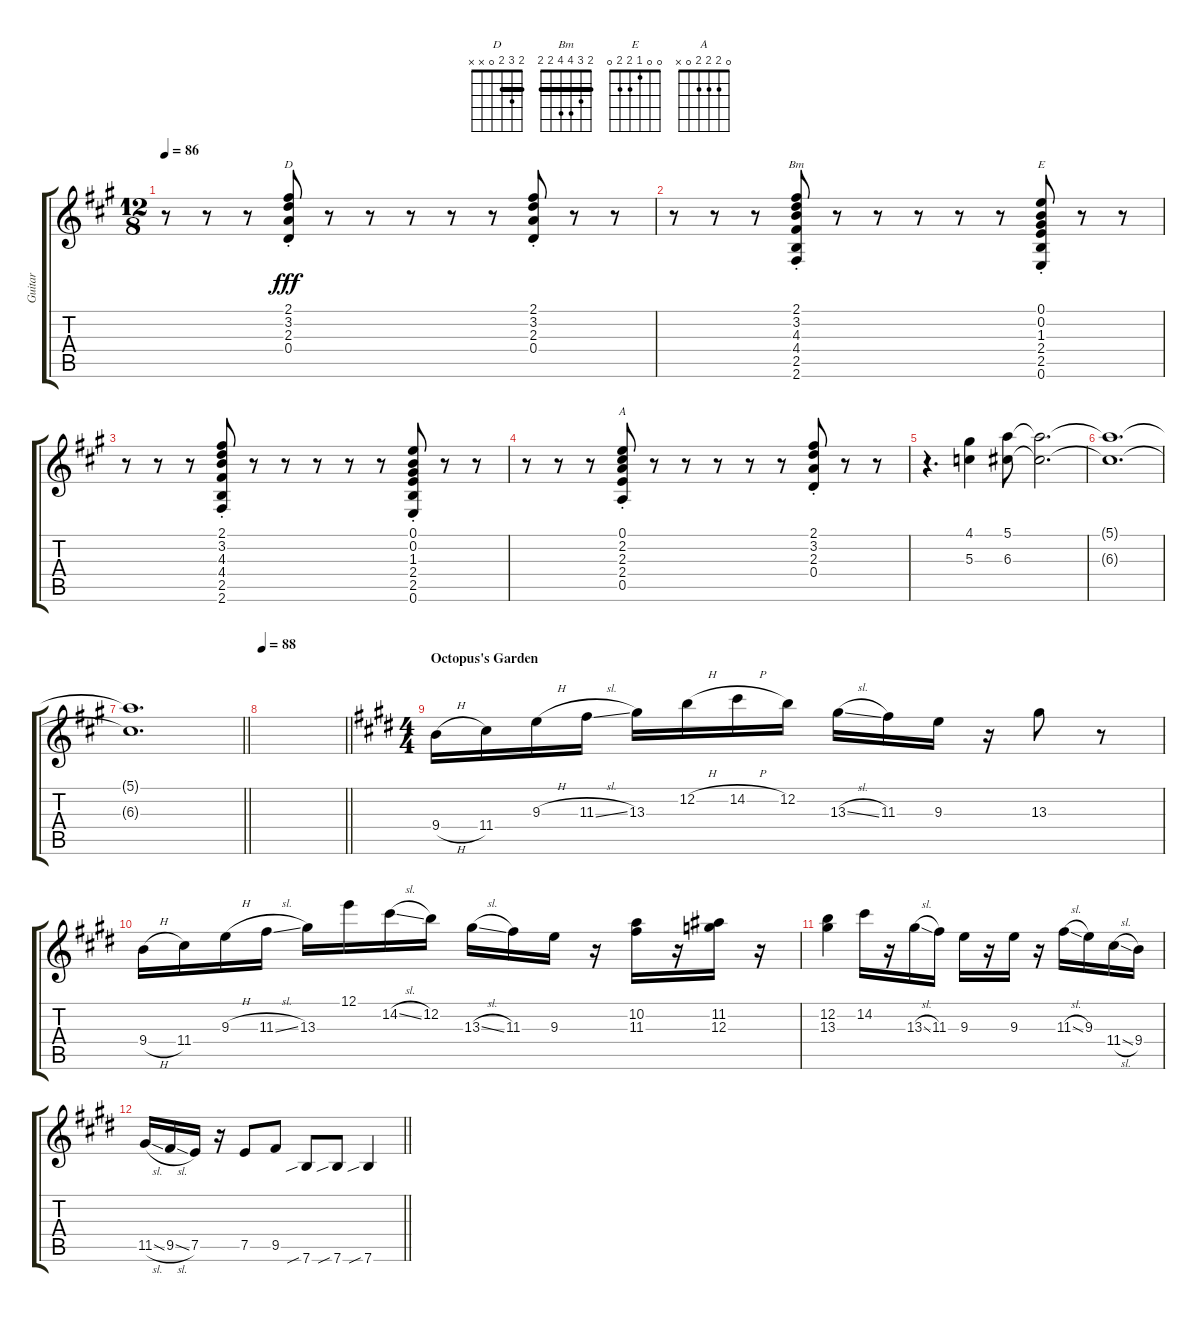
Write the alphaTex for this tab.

\track ("Guitar" "Guitar") {instrument electricguitarmuted}
\staff {score tabs}
\tuning (E4 B3 G3 D3 A2 E2) {hide}
\chord ("D" 2 3 2 0 x x) {barre 2}
\chord ("Bm" 2 3 4 4 2 2) {barre 2}
\chord ("E" 0 0 1 2 2 0)
\chord ("A" 0 2 2 2 0 x)
\ts (12 8)
\tempo 86
\clef g2
\ks a
r.8{dy fff} r.8 r.8 (2.1{st} 3.2{st} 2.3{st} 0.4{st}).8{ch "D"} r.8 r.8 r.8 r.8 r.8 (2.1{st} 3.2{st} 2.3{st} 0.4{st}).8 r.8 r.8 |
r.8 r.8 r.8 (2.1{st} 3.2{st} 4.3{st} 4.4{st} 2.5{st} 2.6{st}).8{ch "Bm"} r.8 r.8 r.8 r.8 r.8 (0.1{st} 0.2{st} 1.3{st} 2.4{st} 2.5{st} 0.6{st}).8{ch "E"} r.8 r.8 |
r.8 r.8 r.8 (2.1{st} 3.2{st} 4.3{st} 4.4{st} 2.5{st} 2.6{st}).8 r.8 r.8 r.8 r.8 r.8 (0.1{st} 0.2{st} 1.3{st} 2.4{st} 2.5{st} 0.6{st}).8 r.8 r.8 |
r.8 r.8 r.8 (0.1{st} 2.2{st} 2.3{st} 2.4{st} 0.5{st}).8{ch "A"} r.8 r.8 r.8 r.8 r.8 (2.1{st} 3.2{st} 2.3{st} 0.4{st}).8 r.8 r.8 |
r.4{d} (4.1 5.3).4 (5.1 6.3).8 (5.1{t} 6.3{t}).2{d} |
(5.1{t} 6.3{t}).1{d} |
\barLineRight lightlight
(5.1{t} 6.3{t}).1{d} |
\tempo 88
\barLineRight lightlight
|
\ts (4 4)
\section ("" "Octopus's Garden")
\ks e
9.4{h}.16 11.4.16 9.3{h}.16 11.3{sl}.16 13.3.16 12.2{h}.16 14.2{h}.16 12.2.16 13.3{sl}.16 11.3.16 9.3.16 r.16 13.3.8 r.8 |
9.4{h}.16 11.4.16 9.3{h}.16 11.3{sl}.16 13.3.16 12.1.16 14.2{sl}.16 12.2.16 13.3{sl}.16 11.3.16 9.3.16 r.16 (10.2 11.3).16 r.16 (11.2 12.3).16 r.16 |
(12.2 13.3).4 14.2.16 r.16 13.3{sl}.16 11.3.16 9.3.16 r.16 9.3.16 r.16 11.3{sl}.16 9.3.16 11.4{sl}.16 9.4.16 |
\barLineRight lightlight
11.5{sl}.16 9.5{sl}.16 7.5.16 r.16 7.5.8 9.5.8 7.6{sib}.8 7.6{sib}.8 7.6{sib}.4
